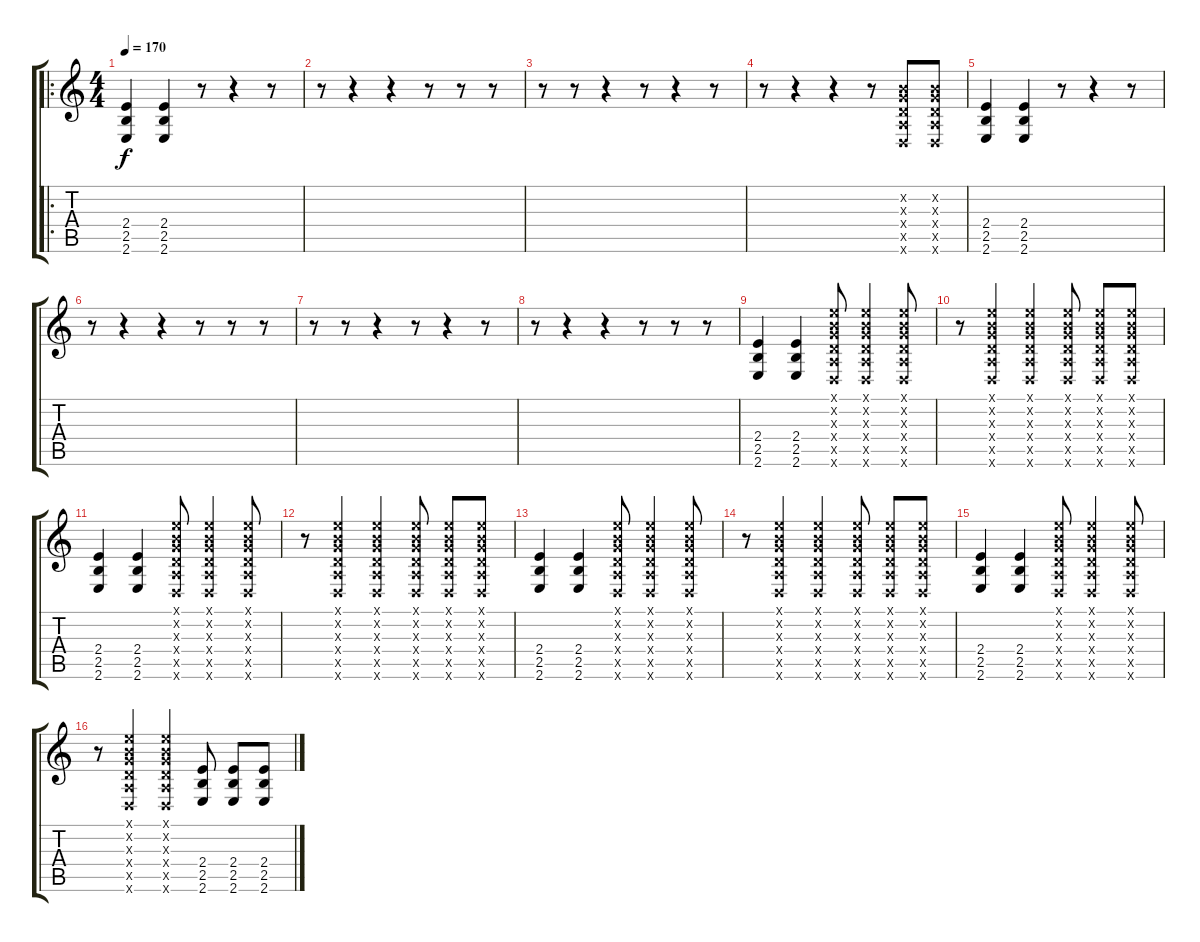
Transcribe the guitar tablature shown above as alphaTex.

\track "" {instrument overdrivenguitar}
\staff {score tabs}
\tuning (E4 B3 G3 D3 A2 D2) {hide}
\ro
\ts (4 4)
\tempo 170
\clef g2
\ks c
(2.4 2.5 2.6).4{dy f} (2.4 2.5 2.6).4 r.8 r.4 r.8 |
r.8 r.4 r.4 r.8 r.8 r.8 |
r.8 r.8 r.4 r.8 r.4 r.8 |
r.8 r.4 r.4 r.8 (0.2{x} 0.3{x} 0.4{x} 0.5{x} 0.6{x}).8 (0.2{x} 0.3{x} 0.4{x} 0.5{x} 0.6{x}).8 |
(2.4 2.5 2.6).4 (2.4 2.5 2.6).4 r.8 r.4 r.8 |
r.8 r.4 r.4 r.8 r.8 r.8 |
r.8 r.8 r.4 r.8 r.4 r.8 |
r.8 r.4 r.4 r.8 r.8 r.8 |
(2.4 2.5 2.6).4 (2.4 2.5 2.6).4 (0.1{x} 0.2{x} 0.3{x} 0.4{x} 0.5{x} 0.6{x}).8 (0.1{x} 0.2{x} 0.3{x} 0.4{x} 0.5{x} 0.6{x}).4 (0.1{x} 0.2{x} 0.3{x} 0.4{x} 0.5{x} 0.6{x}).8 |
r.8 (0.1{x} 0.2{x} 0.3{x} 0.4{x} 0.5{x} 0.6{x}).4 (0.1{x} 0.2{x} 0.3{x} 0.4{x} 0.5{x} 0.6{x}).4 (0.1{x} 0.2{x} 0.3{x} 0.4{x} 0.5{x} 0.6{x}).8 (0.1{x} 0.2{x} 0.3{x} 0.4{x} 0.5{x} 0.6{x}).8 (0.1{x} 0.2{x} 0.3{x} 0.4{x} 0.5{x} 0.6{x}).8 |
(2.4 2.5 2.6).4 (2.4 2.5 2.6).4 (0.1{x} 0.2{x} 0.3{x} 0.4{x} 0.5{x} 0.6{x}).8 (0.1{x} 0.2{x} 0.3{x} 0.4{x} 0.5{x} 0.6{x}).4 (0.1{x} 0.2{x} 0.3{x} 0.4{x} 0.5{x} 0.6{x}).8 |
r.8 (0.1{x} 0.2{x} 0.3{x} 0.4{x} 0.5{x} 0.6{x}).4 (0.1{x} 0.2{x} 0.3{x} 0.4{x} 0.5{x} 0.6{x}).4 (0.1{x} 0.2{x} 0.3{x} 0.4{x} 0.5{x} 0.6{x}).8 (0.1{x} 0.2{x} 0.3{x} 0.4{x} 0.5{x} 0.6{x}).8 (0.1{x} 0.2{x} 0.3{x} 0.4{x} 0.5{x} 0.6{x}).8 |
(2.4 2.5 2.6).4 (2.4 2.5 2.6).4 (0.1{x} 0.2{x} 0.3{x} 0.4{x} 0.5{x} 0.6{x}).8 (0.1{x} 0.2{x} 0.3{x} 0.4{x} 0.5{x} 0.6{x}).4 (0.1{x} 0.2{x} 0.3{x} 0.4{x} 0.5{x} 0.6{x}).8 |
r.8 (0.1{x} 0.2{x} 0.3{x} 0.4{x} 0.5{x} 0.6{x}).4 (0.1{x} 0.2{x} 0.3{x} 0.4{x} 0.5{x} 0.6{x}).4 (0.1{x} 0.2{x} 0.3{x} 0.4{x} 0.5{x} 0.6{x}).8 (0.1{x} 0.2{x} 0.3{x} 0.4{x} 0.5{x} 0.6{x}).8 (0.1{x} 0.2{x} 0.3{x} 0.4{x} 0.5{x} 0.6{x}).8 |
(2.4 2.5 2.6).4 (2.4 2.5 2.6).4 (0.1{x} 0.2{x} 0.3{x} 0.4{x} 0.5{x} 0.6{x}).8 (0.1{x} 0.2{x} 0.3{x} 0.4{x} 0.5{x} 0.6{x}).4 (0.1{x} 0.2{x} 0.3{x} 0.4{x} 0.5{x} 0.6{x}).8 |
r.8 (0.1{x} 0.2{x} 0.3{x} 0.4{x} 0.5{x} 0.6{x}).4 (0.1{x} 0.2{x} 0.3{x} 0.4{x} 0.5{x} 0.6{x}).4 (2.4 2.5 2.6).8 (2.4 2.5 2.6).8 (2.4 2.5 2.6).8
